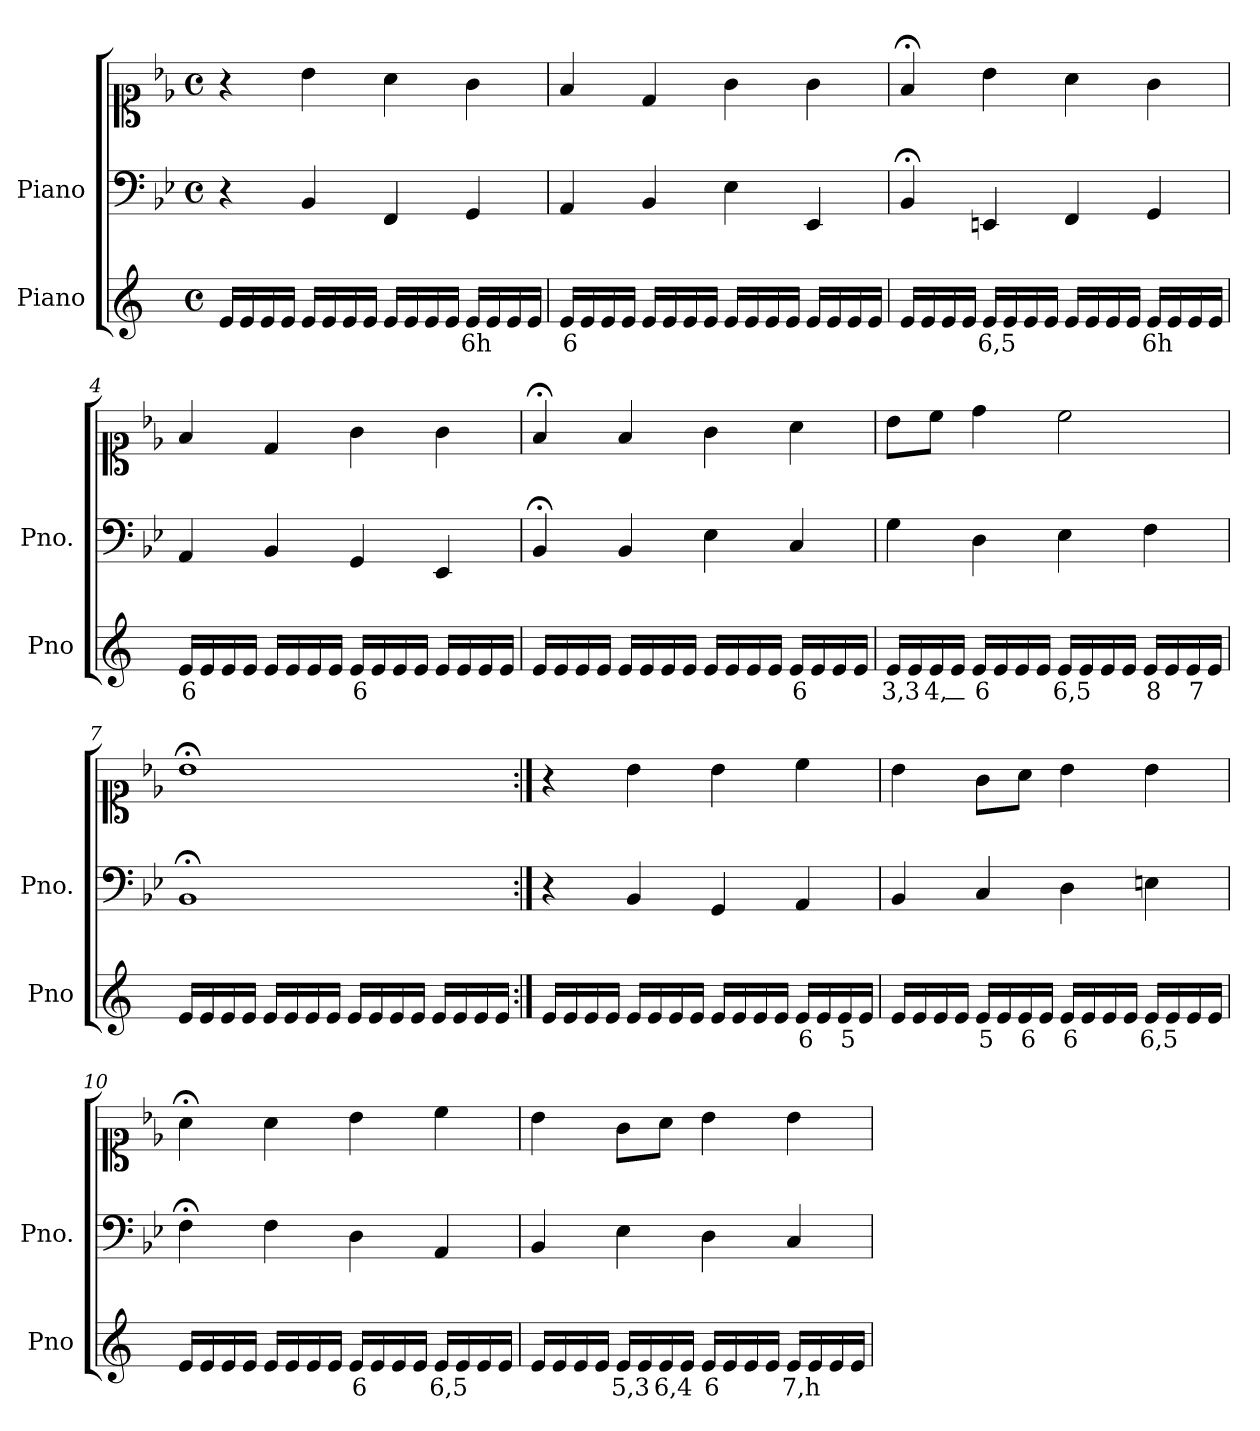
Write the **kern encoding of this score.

**kern	**text	**kern	**kern
*part2	*part2	*part1	*part1
*staff3	*staff3	*staff2	*staff1
*I"Piano	*	*I"Piano	*
*I'Pno	*	*I'Pno.	*
*clefG2	*	*clefF4	*clefC1
*k[]	*	*k[b-e-]	*k[b-e-]
*M4/4	*	*M4/4	*M4/4
*met(c)	*	*met(c)	*met(c)
=1	=1	=1	=1
16e/LL	.	4r	4r
16e/	.	.	.
16e/	.	.	.
16e/JJ	.	.	.
16e/LL	.	4BB-/	4b-\
16e/	.	.	.
16e/	.	.	.
16e/JJ	.	.	.
16e/LL	.	4FF/	4a\
16e/	.	.	.
16e/	.	.	.
16e/JJ	.	.	.
!	!LO:LY:b	!	!
16e/LL	6h	4GG/	4g\
16e/	.	.	.
16e/	.	.	.
16e/JJ	.	.	.
=2	=2	=2	=2
!	!LO:LY:b	!	!
16e/LL	6	4AA/	4f/
16e/	.	.	.
16e/	.	.	.
16e/JJ	.	.	.
16e/LL	.	4BB-/	4d/
16e/	.	.	.
16e/	.	.	.
16e/JJ	.	.	.
16e/LL	.	4E-\	4g\
16e/	.	.	.
16e/	.	.	.
16e/JJ	.	.	.
16e/LL	.	4EE-/	4g\
16e/	.	.	.
16e/	.	.	.
16e/JJ	.	.	.
=3	=3	=3	=3
16e/LL	.	4BB-;</	4f;</
16e/	.	.	.
16e/	.	.	.
16e/JJ	.	.	.
!	!LO:LY:b	!	!
16e/LL	6,5	4EEn/	4b-\
16e/	.	.	.
16e/	.	.	.
16e/JJ	.	.	.
16e/LL	.	4FF/	4a\
16e/	.	.	.
16e/	.	.	.
16e/JJ	.	.	.
!	!LO:LY:b	!	!
16e/LL	6h	4GG/	4g\
16e/	.	.	.
16e/	.	.	.
16e/JJ	.	.	.
=4	=4	=4	=4
!	!LO:LY:b	!	!
16e/LL	6	4AA/	4f/
16e/	.	.	.
16e/	.	.	.
16e/JJ	.	.	.
16e/LL	.	4BB-/	4d/
16e/	.	.	.
16e/	.	.	.
16e/JJ	.	.	.
!	!LO:LY:b	!	!
16e/LL	6	4GG/	4g\
16e/	.	.	.
16e/	.	.	.
16e/JJ	.	.	.
16e/LL	.	4EE-/	4g\
16e/	.	.	.
16e/	.	.	.
16e/JJ	.	.	.
=5	=5	=5	=5
16e/LL	.	4BB-;</	4f;</
16e/	.	.	.
16e/	.	.	.
16e/JJ	.	.	.
16e/LL	.	4BB-/	4f/
16e/	.	.	.
16e/	.	.	.
16e/JJ	.	.	.
16e/LL	.	4E-\	4g\
16e/	.	.	.
16e/	.	.	.
16e/JJ	.	.	.
!	!LO:LY:b	!	!
16e/LL	6	4C/	4a\
16e/	.	.	.
16e/	.	.	.
16e/JJ	.	.	.
=6	=6	=6	=6
!	!LO:LY:b	!	!
16e/LL	3,3	4G\	8b-\L
16e/	.	.	.
!	!LO:LY:b	!	!
16e/	4,_	.	8cc\J
16e/JJ	.	.	.
!	!LO:LY:b	!	!
16e/LL	6	4D\	4dd\
16e/	.	.	.
16e/	.	.	.
16e/JJ	.	.	.
!	!LO:LY:b	!	!
16e/LL	6,5	4E-\	2cc\
16e/	.	.	.
16e/	.	.	.
16e/JJ	.	.	.
!	!LO:LY:b	!	!
16e/LL	8	4F\	.
16e/	.	.	.
!	!LO:LY:b	!	!
16e/	7	.	.
16e/JJ	.	.	.
=7	=7	=7	=7
16e/LL	.	1BB-;<	1b-;<
16e/	.	.	.
16e/	.	.	.
16e/JJ	.	.	.
16e/LL	.	.	.
16e/	.	.	.
16e/	.	.	.
16e/JJ	.	.	.
16e/LL	.	.	.
16e/	.	.	.
16e/	.	.	.
16e/JJ	.	.	.
16e/LL	.	.	.
16e/	.	.	.
16e/	.	.	.
16e/JJ	.	.	.
=8:|!	=8:|!	=8:|!	=8:|!
16e/LL	.	4r	4r
16e/	.	.	.
16e/	.	.	.
16e/JJ	.	.	.
16e/LL	.	4BB-/	4b-\
16e/	.	.	.
16e/	.	.	.
16e/JJ	.	.	.
16e/LL	.	4GG/	4b-\
16e/	.	.	.
16e/	.	.	.
16e/JJ	.	.	.
!	!LO:LY:b	!	!
16e/LL	6	4AA/	4cc\
16e/	.	.	.
!	!LO:LY:b	!	!
16e/	5	.	.
16e/JJ	.	.	.
=9	=9	=9	=9
16e/LL	.	4BB-/	4b-\
16e/	.	.	.
16e/	.	.	.
16e/JJ	.	.	.
!	!LO:LY:b	!	!
16e/LL	5	4C/	8g\L
16e/	.	.	.
!	!LO:LY:b	!	!
16e/	6	.	8a\J
16e/JJ	.	.	.
!	!LO:LY:b	!	!
16e/LL	6	4D\	4b-\
16e/	.	.	.
16e/	.	.	.
16e/JJ	.	.	.
!	!LO:LY:b	!	!
16e/LL	6,5	4En\	4b-\
16e/	.	.	.
16e/	.	.	.
16e/JJ	.	.	.
=10	=10	=10	=10
16e/LL	.	4F;<\	4a;<\
16e/	.	.	.
16e/	.	.	.
16e/JJ	.	.	.
16e/LL	.	4F\	4a\
16e/	.	.	.
16e/	.	.	.
16e/JJ	.	.	.
!	!LO:LY:b	!	!
16e/LL	6	4D\	4b-\
16e/	.	.	.
16e/	.	.	.
16e/JJ	.	.	.
!	!LO:LY:b	!	!
16e/LL	6,5	4AA/	4cc\
16e/	.	.	.
16e/	.	.	.
16e/JJ	.	.	.
=11	=11	=11	=11
16e/LL	.	4BB-/	4b-\
16e/	.	.	.
16e/	.	.	.
16e/JJ	.	.	.
!	!LO:LY:b	!	!
16e/LL	5,3	4E-\	8g\L
16e/	.	.	.
!	!LO:LY:b	!	!
16e/	6,4	.	8a\J
16e/JJ	.	.	.
!	!LO:LY:b	!	!
16e/LL	6	4D\	4b-\
16e/	.	.	.
16e/	.	.	.
16e/JJ	.	.	.
!	!LO:LY:b	!	!
16e/LL	7,h	4C/	4b-\
16e/	.	.	.
16e/	.	.	.
16e/JJ	.	.	.
=	=	=	=
*-	*-	*-	*-
